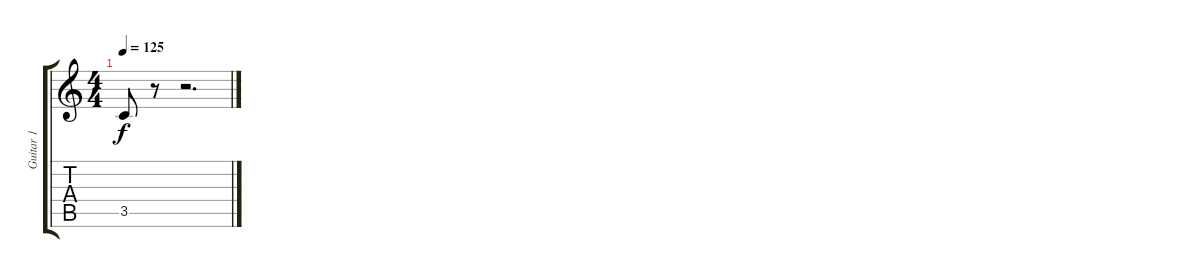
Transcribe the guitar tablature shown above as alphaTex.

\track ("Guitar 1" "Guitar 1") {instrument overdrivenguitar}
\staff {score tabs}
\tuning (E4 B3 G3 D3 A2 E2) {hide}
\ts (4 4)
\tempo 125
\clef g2
\ks c
3.5.8{dy f} r.8 r.2{d}
